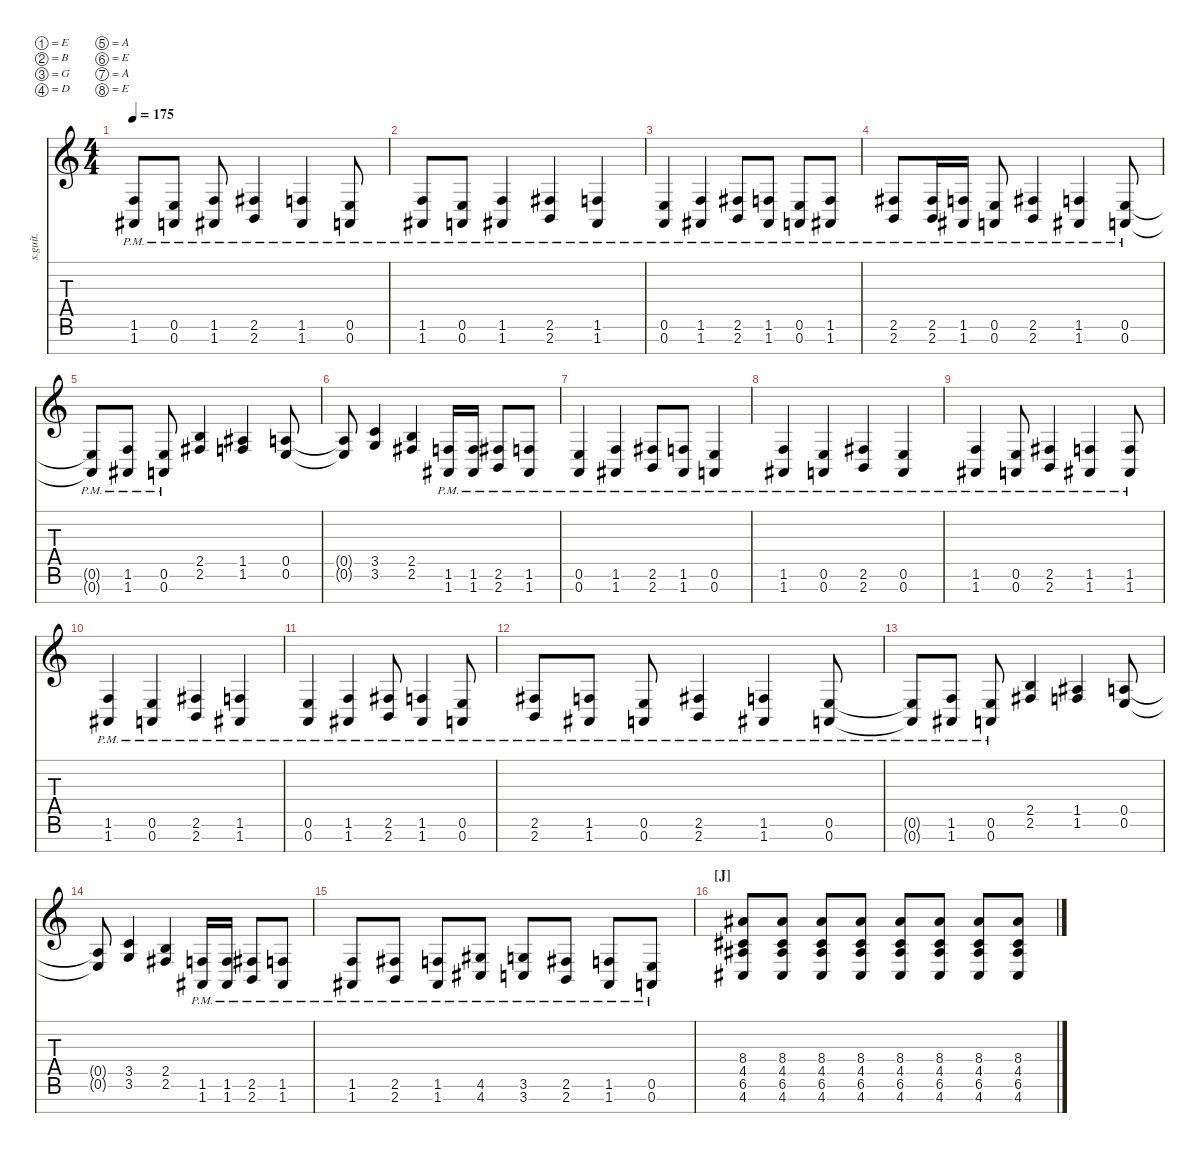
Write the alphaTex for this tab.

\defaultSystemsLayout 4
\hideDynamics
\bracketExtendMode nobrackets
\track ("Rhythm Guitar Right" "s.guit.") {instrument distortionguitar}
\staff {score tabs}
\tuning (E4 B3 G3 D3 A2 E2 A1 E1)
\ts (4 4)
\tempo 175
\clef g2
\ks c
(1.6{pm t} 1.7{pm t acc #}).8{dy ff} (0.6{pm} 0.7{pm}).8 (1.6{pm} 1.7{pm acc #}).8 (2.6{pm acc #} 2.7{pm}).4 (1.6{pm} 1.7{pm acc #}).4 (0.6{pm} 0.7{pm}).8 |
(1.6{pm} 1.7{pm acc #}).8 (0.6{pm} 0.7{pm}).8 (1.6{pm} 1.7{pm acc #}).4 (2.6{pm acc #} 2.7{pm}).4 (1.6{pm} 1.7{pm acc #}).4 |
(0.6{pm} 0.7{pm}).4 (1.6{pm} 1.7{pm acc #}).4 (2.6{pm acc #} 2.7{pm}).8 (1.6{pm} 1.7{pm acc #}).8 (0.6{pm} 0.7{pm}).8 (1.6{pm} 1.7{pm acc #}).8 |
(2.6{pm acc #} 2.7{pm}).8 (2.6{pm acc #} 2.7{pm}).16 (1.6{pm} 1.7{pm acc #}).16 (0.6{pm} 0.7{pm}).8 (2.6{pm acc #} 2.7{pm}).4 (1.6{pm} 1.7{pm acc #}).4 (0.6{pm} 0.7{pm}).8 |
(0.6{pm t} 0.7{pm t}).8 (1.6{pm} 1.7{pm acc #}).8 (0.6{pm} 0.7{pm}).8 (2.5 2.6{acc #}).4 (1.5{acc #} 1.6).4 (0.5 0.6).8 |
(0.5{t} 0.6{t}).8 (3.5 3.6).4 (2.5 2.6{acc #}).4 (1.6{pm} 1.7{pm acc #}).16 (1.6{pm} 1.7{pm acc #}).16 (2.6{pm acc #} 2.7{pm}).8 (1.6{pm} 1.7{pm acc #}).8 |
(0.6{pm} 0.7{pm}).4 (1.6{pm} 1.7{pm acc #}).4 (2.6{pm acc #} 2.7{pm}).8 (1.6{pm} 1.7{pm acc #}).8 (0.6{pm} 0.7{pm}).4 |
(1.6{pm} 1.7{pm acc #}).4 (0.6{pm} 0.7{pm}).4 (2.6{pm acc #} 2.7{pm}).4 (0.6{pm} 0.7{pm}).4 |
(1.6{pm} 1.7{pm acc #}).4 (0.6{pm} 0.7{pm}).8 (2.6{pm acc #} 2.7{pm}).4 (1.6{pm} 1.7{pm acc #}).4 (1.6{pm} 1.7{pm acc #}).8 |
(1.6{pm} 1.7{pm acc #}).4 (0.6{pm} 0.7{pm}).4 (2.6{pm acc #} 2.7{pm}).4 (1.6{pm} 1.7{pm acc #}).4 |
(0.6{pm} 0.7{pm}).4 (1.6{pm} 1.7{pm acc #}).4 (2.6{pm acc #} 2.7{pm}).8 (1.6{pm} 1.7{pm acc #}).4 (0.6{pm} 0.7{pm}).8 |
(2.6{pm acc #} 2.7{pm}).8 (1.6{pm} 1.7{pm acc #}).8 (0.6{pm} 0.7{pm}).8 (2.6{pm acc #} 2.7{pm}).4 (1.6{pm} 1.7{pm acc #}).4 (0.6{pm} 0.7{pm}).8 |
(0.6{pm t} 0.7{pm t}).8 (1.6{pm} 1.7{pm acc #}).8 (0.6{pm} 0.7{pm}).8 (2.5 2.6{acc #}).4 (1.5{acc #} 1.6).4 (0.5 0.6).8 |
(0.5{t} 0.6{t}).8 (3.5 3.6).4 (2.5 2.6{acc #}).4 (1.6{pm} 1.7{pm acc #}).16 (1.6{pm} 1.7{pm acc #}).16 (2.6{pm acc #} 2.7{pm}).8 (1.6{pm} 1.7{pm acc #}).8 |
(1.6{pm} 1.7{pm acc #}).8 (2.6{pm acc #} 2.7{pm}).8 (1.6{pm} 1.7{pm acc #}).8 (4.6{pm acc #} 4.7{pm acc #}).8 (3.6{pm} 3.7{pm}).8 (2.6{pm acc #} 2.7{pm}).8 (1.6{pm} 1.7{pm acc #}).8 (0.6{pm} 0.7{pm}).8 |
\section ("J" "")
(8.4{acc #} 4.5{acc #} 6.6{acc #} 4.7{acc #}).8 (8.4{acc #} 4.5{acc #} 6.6{acc #} 4.7{acc #}).8 (8.4{acc #} 4.5{acc #} 6.6{acc #} 4.7{acc #}).8 (8.4{acc #} 4.5{acc #} 6.6{acc #} 4.7{acc #}).8 (8.4{acc #} 4.5{acc #} 6.6{acc #} 4.7{acc #}).8 (8.4{acc #} 4.5{acc #} 6.6{acc #} 4.7{acc #}).8 (8.4{acc #} 4.5{acc #} 6.6{acc #} 4.7{acc #}).8 (8.4{acc #} 4.5{acc #} 6.6{acc #} 4.7{acc #}).8
